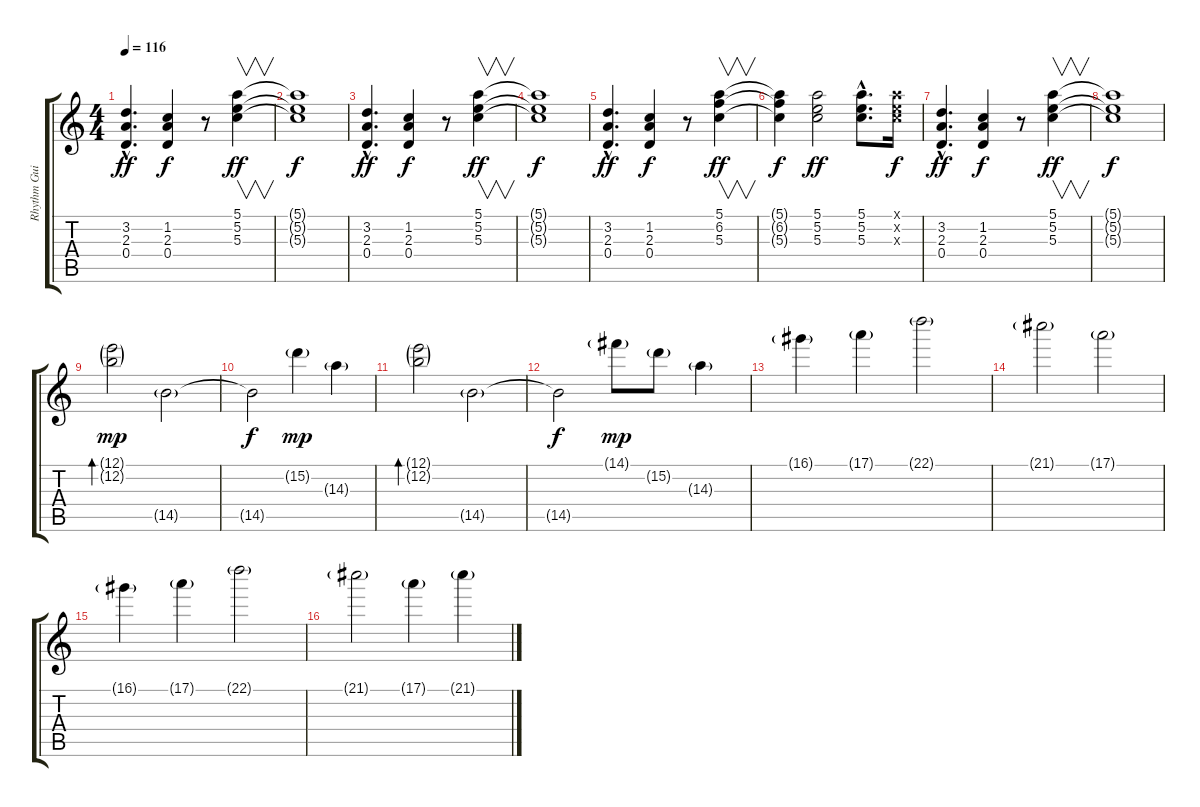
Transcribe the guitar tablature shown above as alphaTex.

\track ("Rhythm Guitar 2" "Rhythm Gui") {instrument overdrivenguitar}
\staff {score tabs}
\tuning (E4 B3 G3 D3 A2 E2) {hide}
\ts (4 4)
\tempo 116
\clef g2
\ks c
(3.2{hac} 2.3{hac} 0.4{hac}).4{d dy ff} (1.2 2.3 0.4).4{dy f} r.8 (5.1 5.2 5.3).4{v dy ff} |
(5.1{t} 5.2{t} 5.3{t}).1{dy f} |
(3.2{hac} 2.3{hac} 0.4{hac}).4{d dy ff} (1.2 2.3 0.4).4{dy f} r.8 (5.1 5.2 5.3).4{v dy ff} |
(5.1{t} 5.2{t} 5.3{t}).1{dy f} |
(3.2{hac} 2.3{hac} 0.4{hac}).4{d dy ff} (1.2 2.3 0.4).4{dy f} r.8 (5.1 6.2 5.3).4{v dy ff} |
(5.1{t} 6.2{t} 5.3{t}).4{dy f} (5.1 5.2 5.3).2{dy ff} (5.1{hac} 5.2{hac} 5.3{hac}).8{d} (5.1{x} 5.2{x} 5.3{x}).16{dy f} |
(3.2{hac} 2.3{hac} 0.4{hac}).4{d dy ff} (1.2 2.3 0.4).4{dy f} r.8 (5.1 5.2 5.3).4{v dy ff} |
(5.1{t} 5.2{t} 5.3{t}).1{dy f} |
(12.1{g} 12.2{g}).2{bd 480 dy mp volume 9} 14.5{g}.2 |
14.5{t}.2{dy f} 15.2{g}.4{dy mp} 14.3{g}.4 |
(12.1{g} 12.2{g}).2{bd 480} 14.5{g}.2 |
14.5{t}.2{dy f} 14.1{g}.8{dy mp} 15.2{g}.8 14.3{g}.4 |
16.1{g}.4 17.1{g}.4 22.1{g}.2 |
21.1{g}.2 17.1{g}.2 |
16.1{g}.4 17.1{g}.4 22.1{g}.2 |
21.1{g}.2 17.1{g}.4 21.1{g}.4
